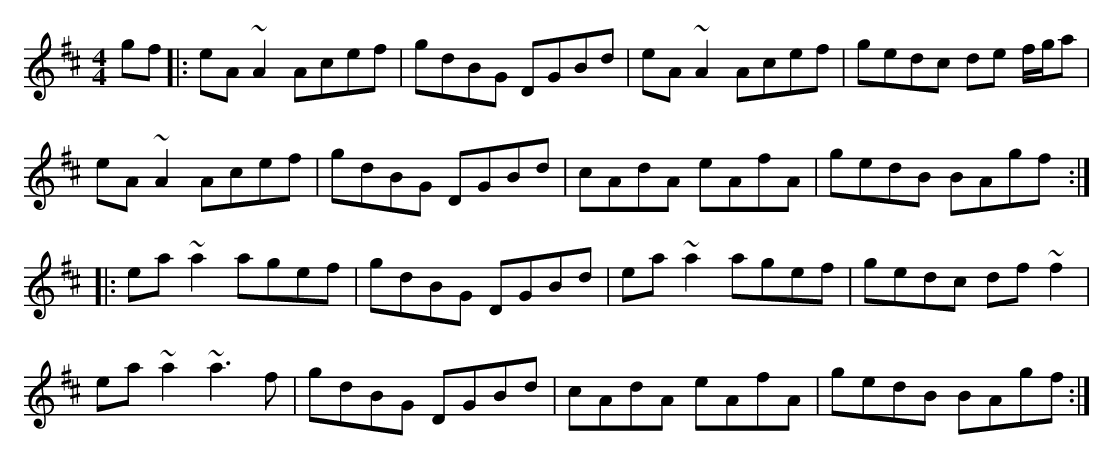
X:1
M:4/4
K:D
gf|:eA~A2 Acef|gdBG DGBd|eA~A2 Acef|gedc de f/g/a|
eA~A2 Acef |gdBG DGBd|cAdA eAfA|gedB BAgf:|
|:ea~a2 agef |gdBG DGBd|ea~a2 agef |gedc df~f2|
ea~a2 ~a3f|gdBG DGBd |cAdA eAfA|gedB BAgf:|
